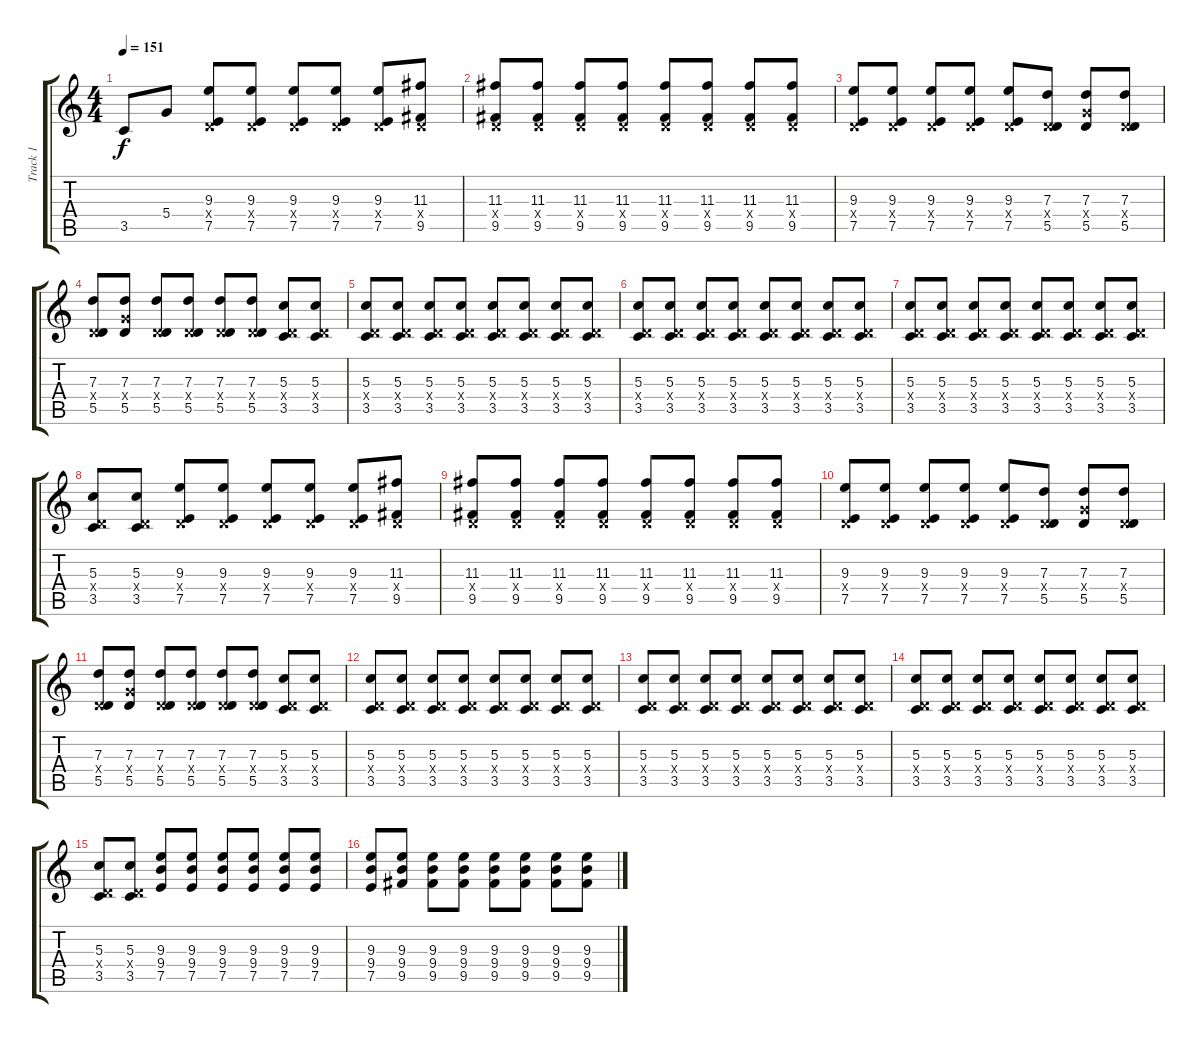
\track ("Track 1" "Track 1") {instrument electricguitarjazz}
\staff {score tabs}
\tuning (E4 B3 G3 D3 A2 D2) {hide}
\ts (4 4)
\tempo 151
\clef g2
\ks c
3.5.8{dy f} 5.4.8 (9.3 0.4{x} 7.5).8 (9.3 0.4{x} 7.5).8 (9.3 0.4{x} 7.5).8 (9.3 0.4{x} 7.5).8 (9.3 0.4{x} 7.5).8 (11.3 0.4{x} 9.5).8 |
(11.3 0.4{x} 9.5).8 (11.3 0.4{x} 9.5).8 (11.3 0.4{x} 9.5).8 (11.3 0.4{x} 9.5).8 (11.3 0.4{x} 9.5).8 (11.3 0.4{x} 9.5).8 (11.3 0.4{x} 9.5).8 (11.3 0.4{x} 9.5).8 |
(9.3 0.4{x} 7.5).8 (9.3 0.4{x} 7.5).8 (9.3 0.4{x} 7.5).8 (9.3 0.4{x} 7.5).8 (9.3 0.4{x} 7.5).8 (7.3 0.4{x} 5.5).8 (7.3 5.4{x} 5.5).8 (7.3 0.4{x} 5.5).8 |
(7.3 0.4{x} 5.5).8 (7.3 5.4{x} 5.5).8 (7.3 0.4{x} 5.5).8 (7.3 0.4{x} 5.5).8 (7.3 0.4{x} 5.5).8 (7.3 0.4{x} 5.5).8 (5.3 0.4{x} 3.5).8 (5.3 0.4{x} 3.5).8 |
(5.3 0.4{x} 3.5).8 (5.3 0.4{x} 3.5).8 (5.3 0.4{x} 3.5).8 (5.3 0.4{x} 3.5).8 (5.3 0.4{x} 3.5).8 (5.3 0.4{x} 3.5).8 (5.3 0.4{x} 3.5).8 (5.3 0.4{x} 3.5).8 |
(5.3 0.4{x} 3.5).8 (5.3 0.4{x} 3.5).8 (5.3 0.4{x} 3.5).8 (5.3 0.4{x} 3.5).8 (5.3 0.4{x} 3.5).8 (5.3 0.4{x} 3.5).8 (5.3 0.4{x} 3.5).8 (5.3 0.4{x} 3.5).8 |
(5.3 0.4{x} 3.5).8 (5.3 0.4{x} 3.5).8 (5.3 0.4{x} 3.5).8 (5.3 0.4{x} 3.5).8 (5.3 0.4{x} 3.5).8 (5.3 0.4{x} 3.5).8 (5.3 0.4{x} 3.5).8 (5.3 0.4{x} 3.5).8 |
(5.3 0.4{x} 3.5).8 (5.3 0.4{x} 3.5).8 (9.3 0.4{x} 7.5).8 (9.3 0.4{x} 7.5).8 (9.3 0.4{x} 7.5).8 (9.3 0.4{x} 7.5).8 (9.3 0.4{x} 7.5).8 (11.3 0.4{x} 9.5).8 |
(11.3 0.4{x} 9.5).8 (11.3 0.4{x} 9.5).8 (11.3 0.4{x} 9.5).8 (11.3 0.4{x} 9.5).8 (11.3 0.4{x} 9.5).8 (11.3 0.4{x} 9.5).8 (11.3 0.4{x} 9.5).8 (11.3 0.4{x} 9.5).8 |
(9.3 0.4{x} 7.5).8 (9.3 0.4{x} 7.5).8 (9.3 0.4{x} 7.5).8 (9.3 0.4{x} 7.5).8 (9.3 0.4{x} 7.5).8 (7.3 0.4{x} 5.5).8 (7.3 5.4{x} 5.5).8 (7.3 0.4{x} 5.5).8 |
(7.3 0.4{x} 5.5).8 (7.3 5.4{x} 5.5).8 (7.3 0.4{x} 5.5).8 (7.3 0.4{x} 5.5).8 (7.3 0.4{x} 5.5).8 (7.3 0.4{x} 5.5).8 (5.3 0.4{x} 3.5).8 (5.3 0.4{x} 3.5).8 |
(5.3 0.4{x} 3.5).8 (5.3 0.4{x} 3.5).8 (5.3 0.4{x} 3.5).8 (5.3 0.4{x} 3.5).8 (5.3 0.4{x} 3.5).8 (5.3 0.4{x} 3.5).8 (5.3 0.4{x} 3.5).8 (5.3 0.4{x} 3.5).8 |
(5.3 0.4{x} 3.5).8 (5.3 0.4{x} 3.5).8 (5.3 0.4{x} 3.5).8 (5.3 0.4{x} 3.5).8 (5.3 0.4{x} 3.5).8 (5.3 0.4{x} 3.5).8 (5.3 0.4{x} 3.5).8 (5.3 0.4{x} 3.5).8 |
(5.3 0.4{x} 3.5).8 (5.3 0.4{x} 3.5).8 (5.3 0.4{x} 3.5).8 (5.3 0.4{x} 3.5).8 (5.3 0.4{x} 3.5).8 (5.3 0.4{x} 3.5).8 (5.3 0.4{x} 3.5).8 (5.3 0.4{x} 3.5).8 |
(5.3 0.4{x} 3.5).8 (5.3 0.4{x} 3.5).8 (9.3 9.4 7.5).8 (9.3 9.4 7.5).8 (9.3 9.4 7.5).8 (9.3 9.4 7.5).8 (9.3 9.4 7.5).8 (9.3 9.4 7.5).8 |
(9.3 9.4 7.5).8 (9.3 9.4 9.5).8 (9.3 9.4 9.5).8 (9.3 9.4 9.5).8 (9.3 9.4 9.5).8 (9.3 9.4 9.5).8 (9.3 9.4 9.5).8 (9.3 9.4 9.5).8
